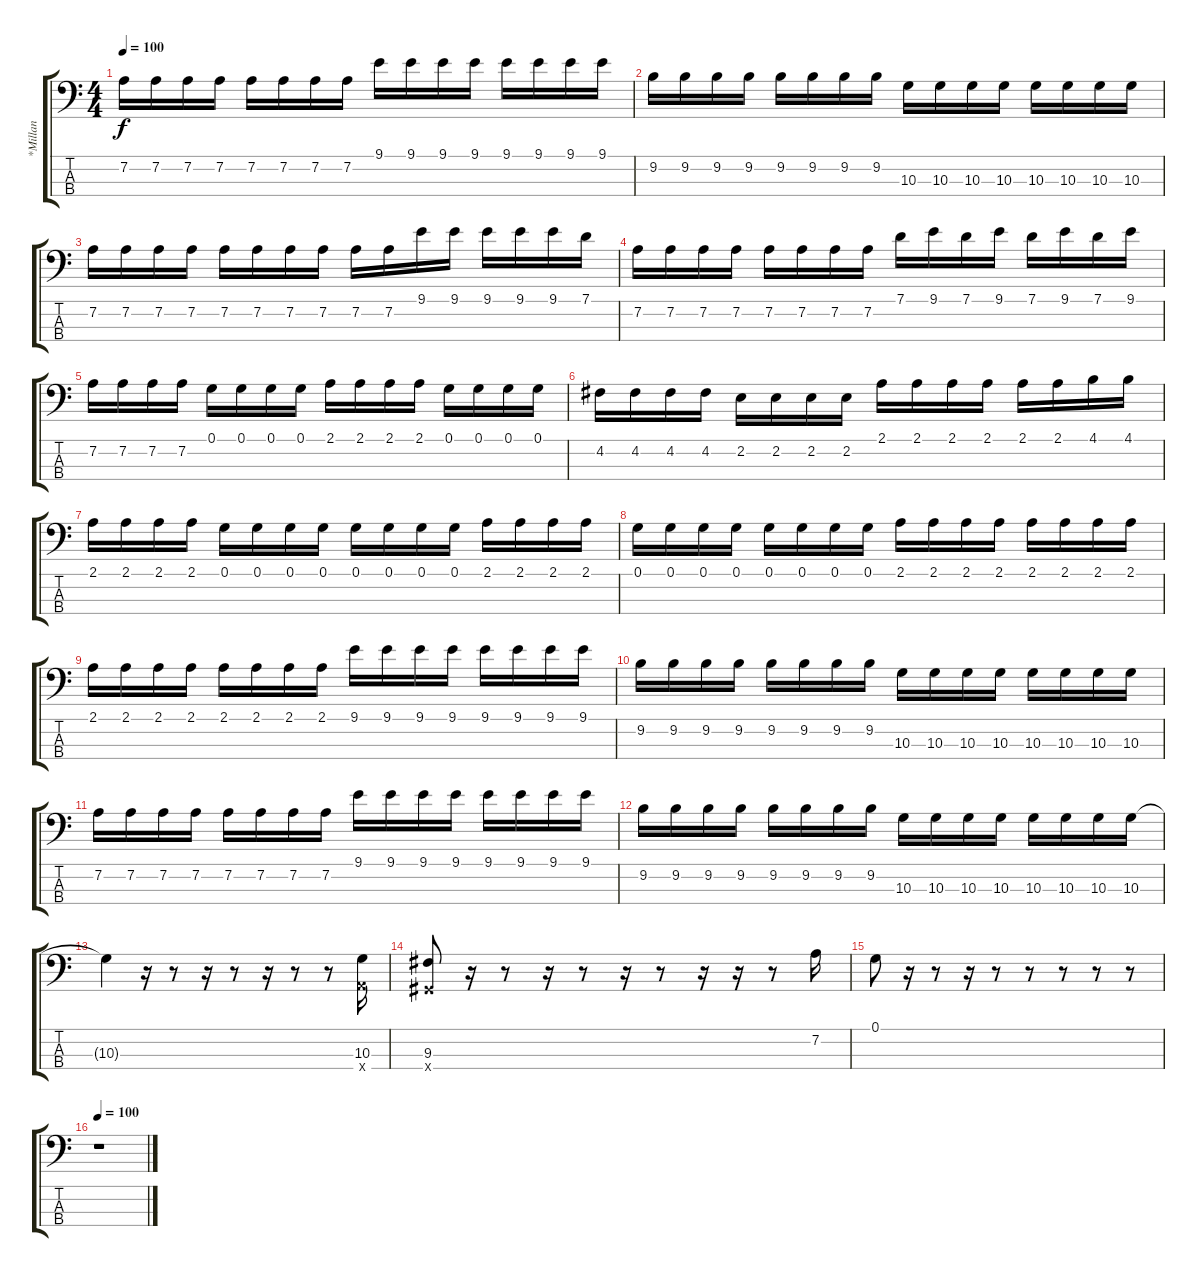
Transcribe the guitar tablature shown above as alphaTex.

\track ("*Millan" "*Millan") {instrument electricbasspick}
\staff {score tabs}
\tuning (G2 D2 A1 E1) {hide}
\ts (4 4)
\tempo 100
\clef f4
\ks c
7.2.16{dy f volume 16} 7.2.16 7.2.16 7.2.16 7.2.16 7.2.16 7.2.16 7.2.16 9.1.16 9.1.16 9.1.16 9.1.16 9.1.16 9.1.16 9.1.16 9.1.16 |
9.2.16 9.2.16 9.2.16 9.2.16 9.2.16 9.2.16 9.2.16 9.2.16 10.3.16 10.3.16 10.3.16 10.3.16 10.3.16 10.3.16 10.3.16 10.3.16 |
7.2.16{volume 12} 7.2.16 7.2.16 7.2.16 7.2.16 7.2.16 7.2.16 7.2.16 7.2.16 7.2.16 9.1.16 9.1.16 9.1.16 9.1.16 9.1.16 7.1.16 |
7.2.16 7.2.16 7.2.16 7.2.16 7.2.16 7.2.16 7.2.16 7.2.16 7.1.16 9.1.16 7.1.16 9.1.16 7.1.16 9.1.16 7.1.16 9.1.16 |
7.2.16 7.2.16 7.2.16 7.2.16 0.1.16 0.1.16 0.1.16 0.1.16 2.1.16 2.1.16 2.1.16 2.1.16 0.1.16 0.1.16 0.1.16 0.1.16 |
4.2.16 4.2.16 4.2.16 4.2.16 2.2.16 2.2.16 2.2.16 2.2.16 2.1.16 2.1.16 2.1.16 2.1.16 2.1.16 2.1.16 4.1.16 4.1.16 |
2.1.16 2.1.16 2.1.16 2.1.16 0.1.16 0.1.16 0.1.16 0.1.16 0.1.16 0.1.16 0.1.16 0.1.16 2.1.16 2.1.16 2.1.16 2.1.16 |
0.1.16{volume 16} 0.1.16 0.1.16 0.1.16 0.1.16 0.1.16 0.1.16 0.1.16 2.1.16 2.1.16 2.1.16 2.1.16 2.1.16 2.1.16 2.1.16 2.1.16 |
2.1.16{volume 16} 2.1.16 2.1.16 2.1.16 2.1.16 2.1.16 2.1.16 2.1.16 9.1.16 9.1.16 9.1.16 9.1.16 9.1.16 9.1.16 9.1.16 9.1.16 |
9.2.16 9.2.16 9.2.16 9.2.16 9.2.16 9.2.16 9.2.16 9.2.16 10.3.16 10.3.16 10.3.16 10.3.16 10.3.16 10.3.16 10.3.16 10.3.16 |
7.2.16{volume 16} 7.2.16 7.2.16 7.2.16 7.2.16 7.2.16 7.2.16 7.2.16 9.1.16 9.1.16 9.1.16 9.1.16 9.1.16 9.1.16 9.1.16 9.1.16 |
9.2.16 9.2.16 9.2.16 9.2.16 9.2.16 9.2.16 9.2.16 9.2.16 10.3.16 10.3.16 10.3.16 10.3.16 10.3.16 10.3.16 10.3.16 10.3.16 |
10.3{t}.4 r.16 r.8 r.16 r.8 r.16 r.8 r.8 (10.3 5.4{x}).16 |
(9.3 4.4{x}).8 r.16 r.8 r.16 r.8 r.16 r.8 r.16 r.16 r.8 7.2.16 |
0.1.8 r.16 r.8 r.16 r.8 r.8 r.8 r.8 r.8 |
\tempo 100
r.1
